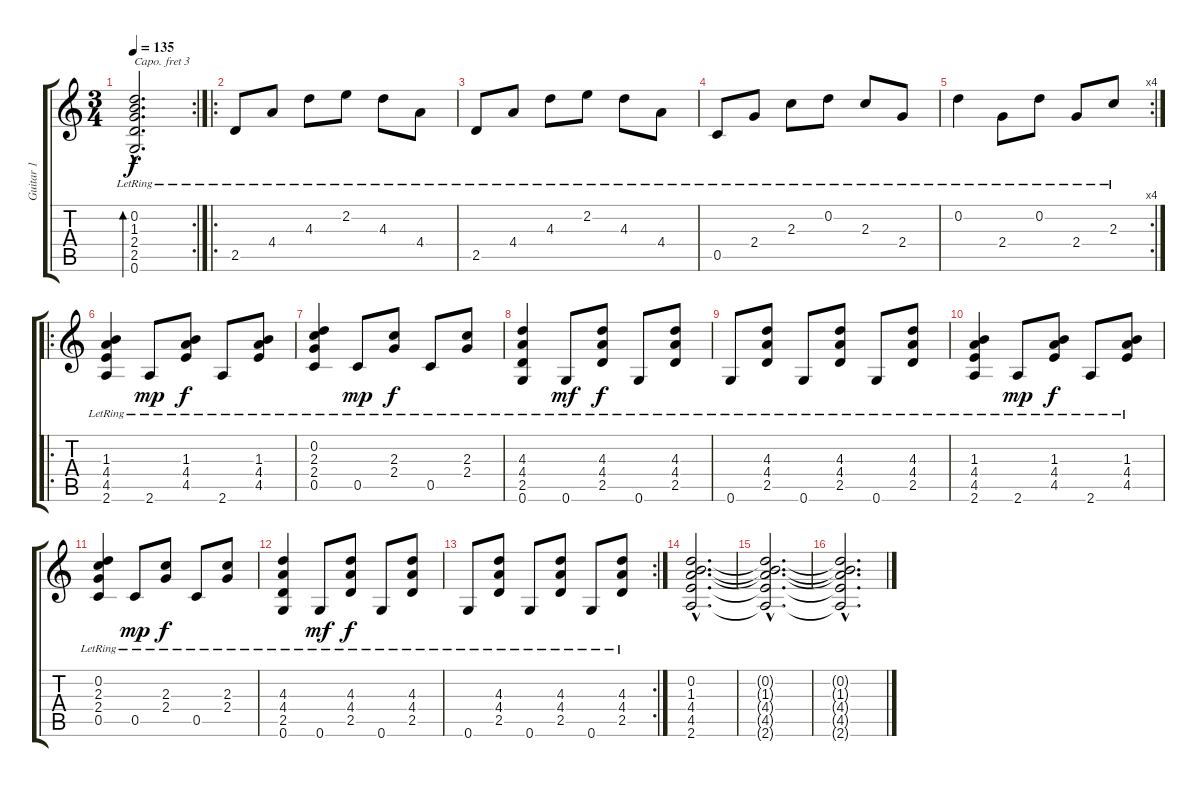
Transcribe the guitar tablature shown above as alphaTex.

\track ("Guitar 1" "Guitar 1") {instrument acousticguitarsteel}
\staff {score tabs}
\capo 3
\tuning (E4 B3 G3 D3 A2 E2) {hide}
\rc 2
\ts (3 4)
\tempo 135
\clef g2
\ks c
(0.2{hac lr} 1.3{hac lr} 2.4{hac lr} 2.5{hac lr} 0.6{hac lr}).2{d bd 120 dy f} |
\ro
2.5{lr}.8 4.4{lr}.8 4.3{lr}.8 2.2{lr}.8 4.3{lr}.8 4.4{lr}.8 |
2.5{lr}.8 4.4{lr}.8 4.3{lr}.8 2.2{lr}.8 4.3{lr}.8 4.4{lr}.8 |
0.5{lr}.8 2.4{lr}.8 2.3{lr}.8 0.2{lr}.8 2.3{lr}.8 2.4{lr}.8 |
\rc 4
0.2{lr}.4 2.4{lr}.8 0.2{lr}.8 2.4{lr}.8 2.3{lr}.8 |
\ro
(1.3{lr} 4.4{lr} 4.5{lr} 2.6{lr}).4 2.6{lr}.8{dy mp} (1.3{lr} 4.4{lr} 4.5{lr}).8{dy f} 2.6{lr}.8 (1.3{lr} 4.4{lr} 4.5{lr}).8 |
(0.2{lr} 2.3{lr} 2.4{lr} 0.5{lr}).4 0.5{lr}.8{dy mp} (2.3{lr} 2.4{lr}).8{dy f} 0.5{lr}.8 (2.3{lr} 2.4{lr}).8 |
(4.3{lr} 4.4{lr} 2.5{lr} 0.6{lr}).4 0.6{lr}.8{dy mf} (4.3{lr} 4.4{lr} 2.5{lr}).8{dy f} 0.6{lr}.8 (4.3{lr} 4.4{lr} 2.5{lr}).8 |
0.6{lr}.8 (4.3{lr} 4.4{lr} 2.5{lr}).8 0.6{lr}.8 (4.3{lr} 4.4{lr} 2.5{lr}).8 0.6{lr}.8 (4.3{lr} 4.4{lr} 2.5{lr}).8 |
(1.3{lr} 4.4{lr} 4.5{lr} 2.6{lr}).4 2.6{lr}.8{dy mp} (1.3{lr} 4.4{lr} 4.5{lr}).8{dy f} 2.6{lr}.8 (1.3{lr} 4.4{lr} 4.5{lr}).8 |
(0.2{lr} 2.3{lr} 2.4{lr} 0.5{lr}).4 0.5{lr}.8{dy mp} (2.3{lr} 2.4{lr}).8{dy f} 0.5{lr}.8 (2.3{lr} 2.4{lr}).8 |
(4.3{lr} 4.4{lr} 2.5{lr} 0.6{lr}).4 0.6{lr}.8{dy mf} (4.3{lr} 4.4{lr} 2.5{lr}).8{dy f} 0.6{lr}.8 (4.3{lr} 4.4{lr} 2.5{lr}).8 |
\rc 2
0.6{lr}.8 (4.3{lr} 4.4{lr} 2.5{lr}).8 0.6{lr}.8 (4.3{lr} 4.4{lr} 2.5{lr}).8 0.6{lr}.8 (4.3{lr} 4.4{lr} 2.5{lr}).8 |
(0.2{hac} 1.3{hac} 4.4{hac} 4.5{hac} 2.6{hac}).2{d} |
(0.2{hac t} 1.3{hac t} 4.4{hac t} 4.5{hac t} 2.6{hac t}).2{d} |
(0.2{hac t} 1.3{hac t} 4.4{hac t} 4.5{hac t} 2.6{hac t}).2{d}
